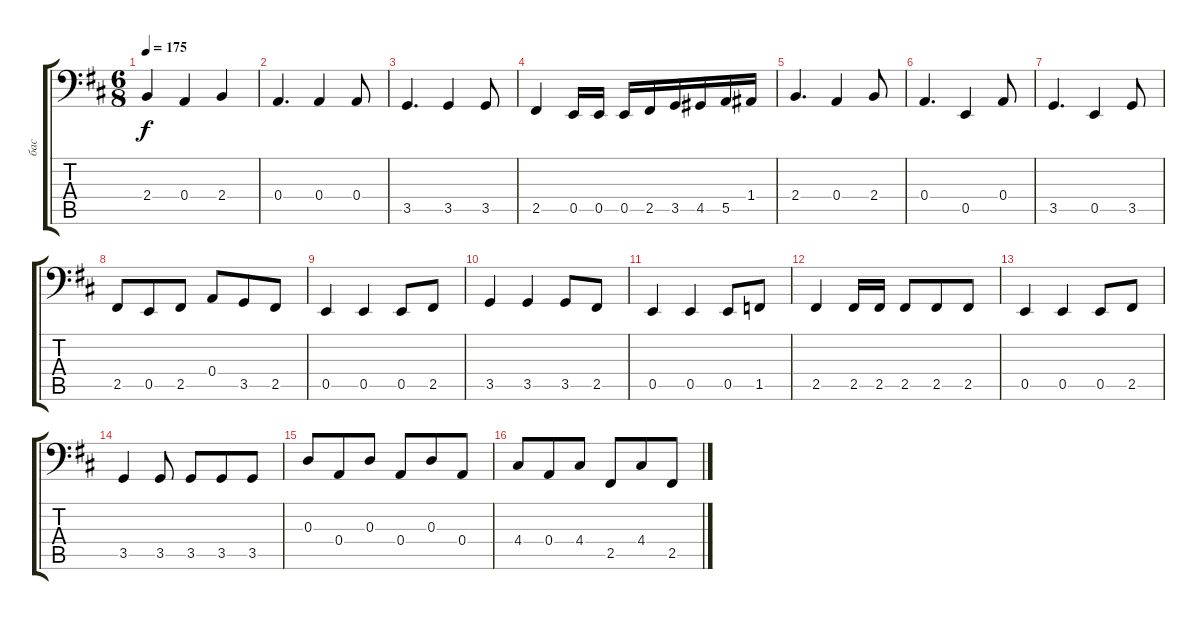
\track ("бас" "бас") {instrument electricbasspick}
\staff {score tabs}
\tuning (C3 G2 D2 A1 E1 B0) {hide}
\ts (6 8)
\tempo 175
\clef f4
\ks bminor
2.4.4{dy f} 0.4.4 2.4.4 |
0.4.4{d} 0.4.4 0.4.8 |
3.5.4{d} 3.5.4 3.5.8 |
2.5.4 0.5.16 0.5.16 0.5.16 2.5.16 3.5.16 4.5.16 5.5.16 1.4.16 |
2.4.4{d} 0.4.4 2.4.8 |
0.4.4{d} 0.5.4 0.4.8 |
3.5.4{d} 0.5.4 3.5.8 |
2.5.8 0.5.8 2.5.8 0.4.8 3.5.8 2.5.8 |
0.5.4 0.5.4 0.5.8 2.5.8 |
3.5.4 3.5.4 3.5.8 2.5.8 |
0.5.4 0.5.4 0.5.8 1.5.8 |
2.5.4 2.5.16 2.5.16 2.5.8 2.5.8 2.5.8 |
0.5.4 0.5.4 0.5.8 2.5.8 |
3.5.4 3.5.8 3.5.8 3.5.8 3.5.8 |
0.3.8 0.4.8 0.3.8 0.4.8 0.3.8 0.4.8 |
4.4.8 0.4.8 4.4.8 2.5.8 4.4.8 2.5.8
